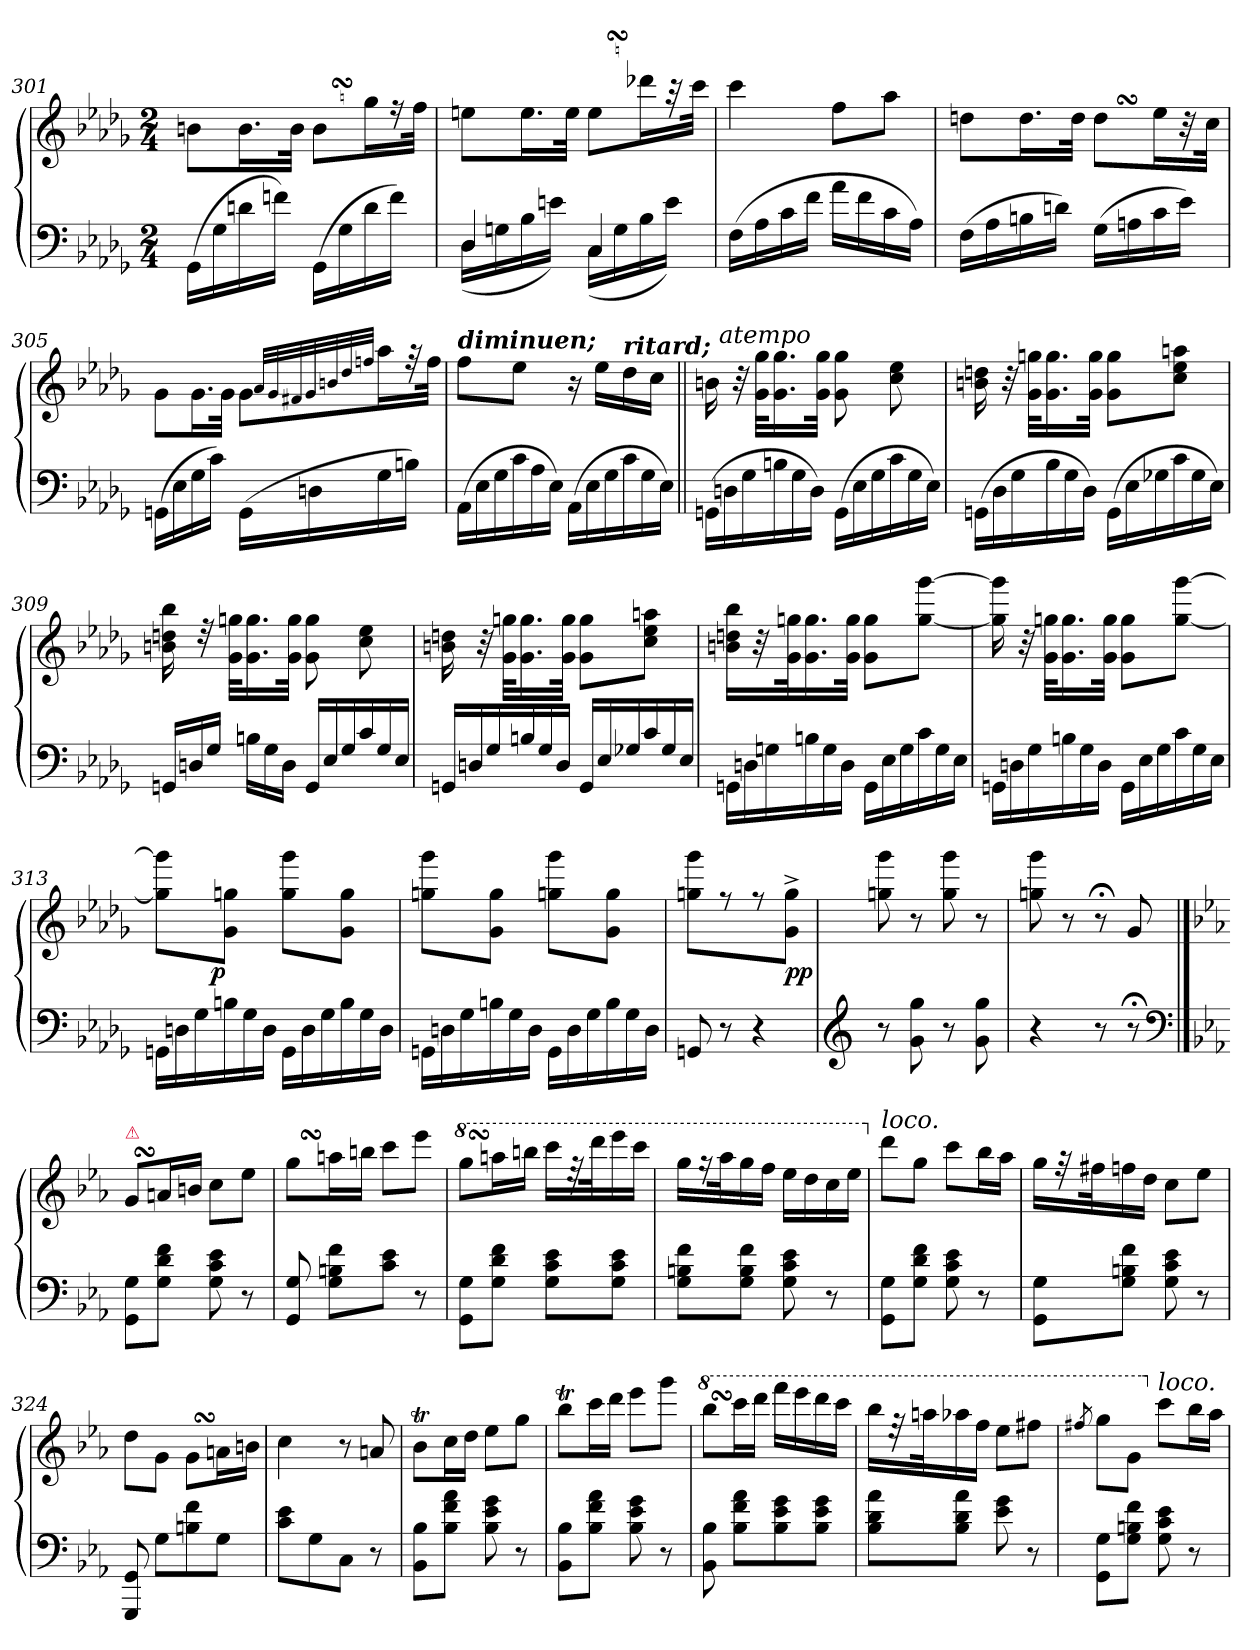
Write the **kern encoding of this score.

**kern	**kern	**dynam
*part1	*part1	*part1
*staff2	*staff1	*staff1/2
*clefF4	*clefG2	*
*k[b-e-a-d-g-]	*k[b-e-a-d-g-]	*
*M2/4	*M2/4	*
=301	=301	=301
(>16GG-\LL	8bn\L	.
16G-	.	.
16dn	16.bL	.
16fnJJ)	.	.
.	32bJJk	.
(>16GG-\LL	8bSsS\L	.
16G-	.	.
16d	16gg-L	.
!	!LO:N:vis=16	!
16fJJ)	32rff	.
.	32ffJJk	.
=302	=302	=302
*^	*	*
4D-	(>16D-\LL	8een\L	.
.	16Gn	.	.
.	16B-	16.eeL	.
.	16enJJ)	.	.
.	.	32eeJJk	.
4C	(>16C\LL	8eeSsS\L	.
.	16G	.	.
.	16B-	16ddd-XL	.
.	16eJJ)	32raa	.
.	.	32cccJJk	.
*v	*v	*	*
=303	=303	=303
(>16F\LL	4ccc\	.
16A-	.	.
16c	.	.
16fJJ	.	.
16a-\LL	8ff\L	.
16f	.	.
16c	8aa-J	.
16A-JJ)	.	.
=304	=304	=304
(>16FLL	8ddn\L	.
16A-	.	.
16Bn	16.ddL	.
16dnJJ)	.	.
.	32ddJJk	.
(>16G-LL	8ddSsS\L	.
16An	.	.
16c	16ee-\L	.
16e-JJ)	32r	.
.	32ccJJk	.
=305	=305	=305
(>16GGnLL	8g-\L	.
16E-	.	.
16G-	16.g-L	.
16cJJ)	.	.
.	32g-JJk	.
(>16GGLL	8g-\L	.
16Dn	.	.
.	32qqa-/LLL	.
.	32qqg-/	.
.	32qqf#X/	.
.	32qqg-/	.
.	32qqbn/	.
.	32qqdd-/	.
.	32qqffn/JJJ	.
16G-	16aa-L	.
16BnJJ)	32rff	.
.	32ffJJk	.
=306	=306	=306
*Xtuplet	*	*
!	!LO:TX:a:Bi:t=diminuen;	!
(>24AA-LL	8ff\L	.
24E-	.	.
24G-	.	.
24c	8ee-J	.
24A-	.	.
24E-JJ)	.	.
(>24AA-LL	16r	.
24E-	.	.
.	16ee-\LL	.
24G-	.	.
!	!LO:TX:a:Bi:t=ritard;	!
24c	16dd-	.
24G-	.	.
.	16ccJJ	.
24E-JJ)	.	.
=307||	=307||	=307||
*	*MM54	*
*	*^	*
(>24GGn\LL	16bn\	24ryy	.
!	!	!LO:TX:a:i:t=atempo	!
24Dn	.	3ryy	.
.	32r	.	.
24G-	.	.	.
.	32g-\ 32gg-\KLL	.	.
24Bn	16.g- 16.gg-	.	.
24G-	.	.	.
24DJJ)	.	.	.
.	32g- 32gg-JJk	.	.
(>24GG\LL	8g-\ 8gg-\	.	.
24E-	.	.	.
24G-	.	.	.
24c	8cc\ 8ee-\	12.ryy	.
24G-	.	.	.
24E-JJ)	.	.	.
*	*v	*v	*
=308	=308	=308
(>24GGn\LL	16bn\ 16ddn\	.
24D-	.	.
.	32r	.
24G-	.	.
.	32g-\ 32ggn\KLL	.
24B-	16.g- 16.gg	.
24G-	.	.
24D-JJ)	.	.
.	32g- 32ggJJk	.
(>24GG\LL	8g-\ 8gg\L	.
24E-	.	.
24G-X	.	.
24c	8cc 8ee- 8aanJ	.
24G-	.	.
24E-JJ)	.	.
=309	=309	=309
24GGn/LL	16bn 16ddn 16bb-	.
24Dn	.	.
.	32rdd	.
24G-JJ	.	.
.	32g- 32ggnKLL	.
24Bn\LL	16.g- 16.gg	.
24G-	.	.
24DJJ	.	.
.	32g- 32ggJJk	.
24GG/LL	8g-\ 8gg\	.
24E-	.	.
24G-	.	.
24c	8cc\ 8ee-\	.
24G-	.	.
24E-JJ	.	.
=310	=310	=310
24GGn/LL	16bn\ 16ddn\	.
24Dn	.	.
.	32r	.
24G-	.	.
.	32g-\ 32ggn\KLL	.
24Bn	16.g- 16.gg	.
24G-	.	.
24DJJ	.	.
.	32g- 32ggJJk	.
24GG/LL	8g-\ 8gg\L	.
24E-	.	.
24G-X	.	.
24c	8cc 8ee- 8aanJ	.
24G-	.	.
24E-JJ	.	.
=311	=311	=311
24GGn\LL	16bn\ 16ddn\ 16bb-\LL	.
24Dn	.	.
.	32r	.
24Gn	.	.
.	32g- 32ggnK	.
24Bn	16.g- 16.gg	.
24G	.	.
24DJJ	.	.
.	32g- 32ggJJk	.
24GG\LL	8g- 8ggL	.
24E-	.	.
24G	.	.
24c	[8gg [8ggg-J	.
24G	.	.
24E-JJ	.	.
=312	=312	=312
24GGn\LL	16ggn] 16ggg-]	.
24Dn	.	.
.	32r	.
24G-	.	.
.	32g-\ 32gg\KLL	.
24Bn	16.g- 16.gg	.
24G-	.	.
24DJJ	.	.
.	32g- 32ggJJk	.
24GG\LL	8g-\ 8gg\L	.
24E-	.	.
24G-	.	.
24c	[8gg [8ggg-J	.
24G-	.	.
24E-JJ	.	.
=313	=313	=313
24GGn\LL	8ggn]\ 8ggg-]\L	.
24Dn	.	.
24G-	.	.
!	!	!LO:DY:b:rj
24Bn	8g- 8ggJ	p
24G-	.	.
24DJJ	.	.
24GG\LL	8gg\ 8ggg-\L	.
24D	.	.
24G-	.	.
24B	8g- 8ggJ	.
24G-	.	.
24DJJ	.	.
=314	=314	=314
24GGn\LL	8ggn\ 8ggg-\L	.
24Dn	.	.
24G-	.	.
24Bn	8g- 8ggJ	.
24G-	.	.
24DJJ	.	.
24GG\LL	8ggn\ 8ggg-\L	.
24D	.	.
24G-	.	.
24B	8g- 8ggJ	.
24G-	.	.
24DJJ	.	.
=315	=315	=315
8GGn/	8ggn\ 8ggg-\L	.
8r	8r	.
4r	8r	.
!	!	!LO:DY:b
.	8g-^>\ 8gg^>\J	pp
=316	=316	=316
*clefG2	*	*
8r	8ggn 8ggg-	.
8g- 8gg-	8r	.
8r	8gg 8ggg-	.
8g- 8gg-	8r	.
=317	=317	=317
4r	8ggn 8ggg-	.
.	8r	.
8r	8r;<	.
8r;<	8g-/	.
*clefF4	*	*
==318	==318	==318
*k[b-e-a-]	*k[b-e-a-]	*
!	!LO:TX:a:color=crimson:t=⚠	!
8GG 8GL	8gSsS/L	.
8G 8d 8fJ	16an/L	.
.	16bnJJ	.
8G\ 8c\ 8e-\	8cc\L	.
8r	8ee-J	.
=319	=319	=319
8GG/ 8G/	8ggSsS\L	.
8G\ 8Bn\ 8f\L	16aan\L	.
.	16bbnJJ	.
8c 8e-J	8cccL	.
8r	8eee-J	.
=320	=320	=320
*	*8va	*
8GG 8GL	8gggSsSL	.
8G\ 8d\ 8f\J	16aaanL	.
.	16bbbnJJ	.
8G\ 8c\ 8e-\L	16ccccLL	.
.	32reee	.
.	32ddddK	.
8G 8c 8e-J	16eeee-	.
.	16ccccJJ	.
=321	=321	=321
8G 8Bn 8fL	16gggLL	.
!	!LO:N:vis=16	!
.	32rggg	.
.	32aaa-K	.
8G 8B 8fJ	16ggg	.
.	16fffJJ	.
8G\ 8c\ 8e-\	16eee-\LL	.
.	16ddd	.
8r	16ccc	.
.	16eee-JJ	.
=322	=322	=322
*	*X8va	*
!	!LO:TX:a:i:t=loco.	!
8GG 8GL	8dddL	.
8G\ 8d\ 8f\J	8ggJ	.
8G 8c 8e-	8cccL	.
8r	16bb-L	.
.	16aa-JJ	.
=323	=323	=323
8GG\ 8G\L	16ggLL	.
.	32rff	.
.	32ff#XK	.
8G\ 8Bn\ 8f\J	16ffn	.
.	16ddJJ	.
8G\ 8c\ 8e-\	8cc\L	.
8r	8ee-J	.
=324	=324	=324
8GGG/ 8GG/	8ddL	.
8G\L	8gJ	.
8Bn 8f	8gSsS\L	.
8GJ	16anL	.
.	16bnJJ	.
=325	=325	=325
8c\ 8e-\L	4cc\	.
8G	.	.
8CJ	8r	.
8r	8an/	.
=326	=326	=326
8BB-\ 8B-\L	8b-TL	.
8B-\ 8f\ 8a-\J	16ccL	.
.	16ddJJ	.
8B-\ 8e-\ 8g\	8ee-L	.
8r	8ggJ	.
=327	=327	=327
8BB- 8B-L	8bb-TL	.
8B-\ 8f\ 8a-\J	16cccL	.
.	16dddJJ	.
8B-\ 8e-\ 8g\	8eee-L	.
8r	8gggJ	.
=328	=328	=328
*	*8va	*
8BB- 8B-	8bbb-SSSL	.
8B-\ 8f\ 8a-\L	16ccccL	.
.	16ddddJJ	.
8B- 8e- 8g	16ffffLL	.
.	16eeee-	.
8B- 8e- 8gJ	16dddd	.
.	16ccccJJ	.
=329	=329	=329
8B-\ 8d\ 8a-\L	16bbb-LL	.
.	32reee	.
.	32aaanK	.
8B- 8d 8a-J	16aaa-X	.
.	16fffJJ	.
8e-\ 8g\	8eee-\L	.
8r	8fff#XJ	.
=330	=330	=330
.	8qfff#X/	.
8GG 8GL	8gggL	.
8G\ 8Bn\ 8f\J	8ggJ	.
*	*X8va	*
!	!LO:TX:a:i:t=loco.	!
8G\ 8c\ 8e-\	8cccL	.
8r	16bb-L	.
.	16aa-JJ	.
=	=	=
*-	*-	*-
